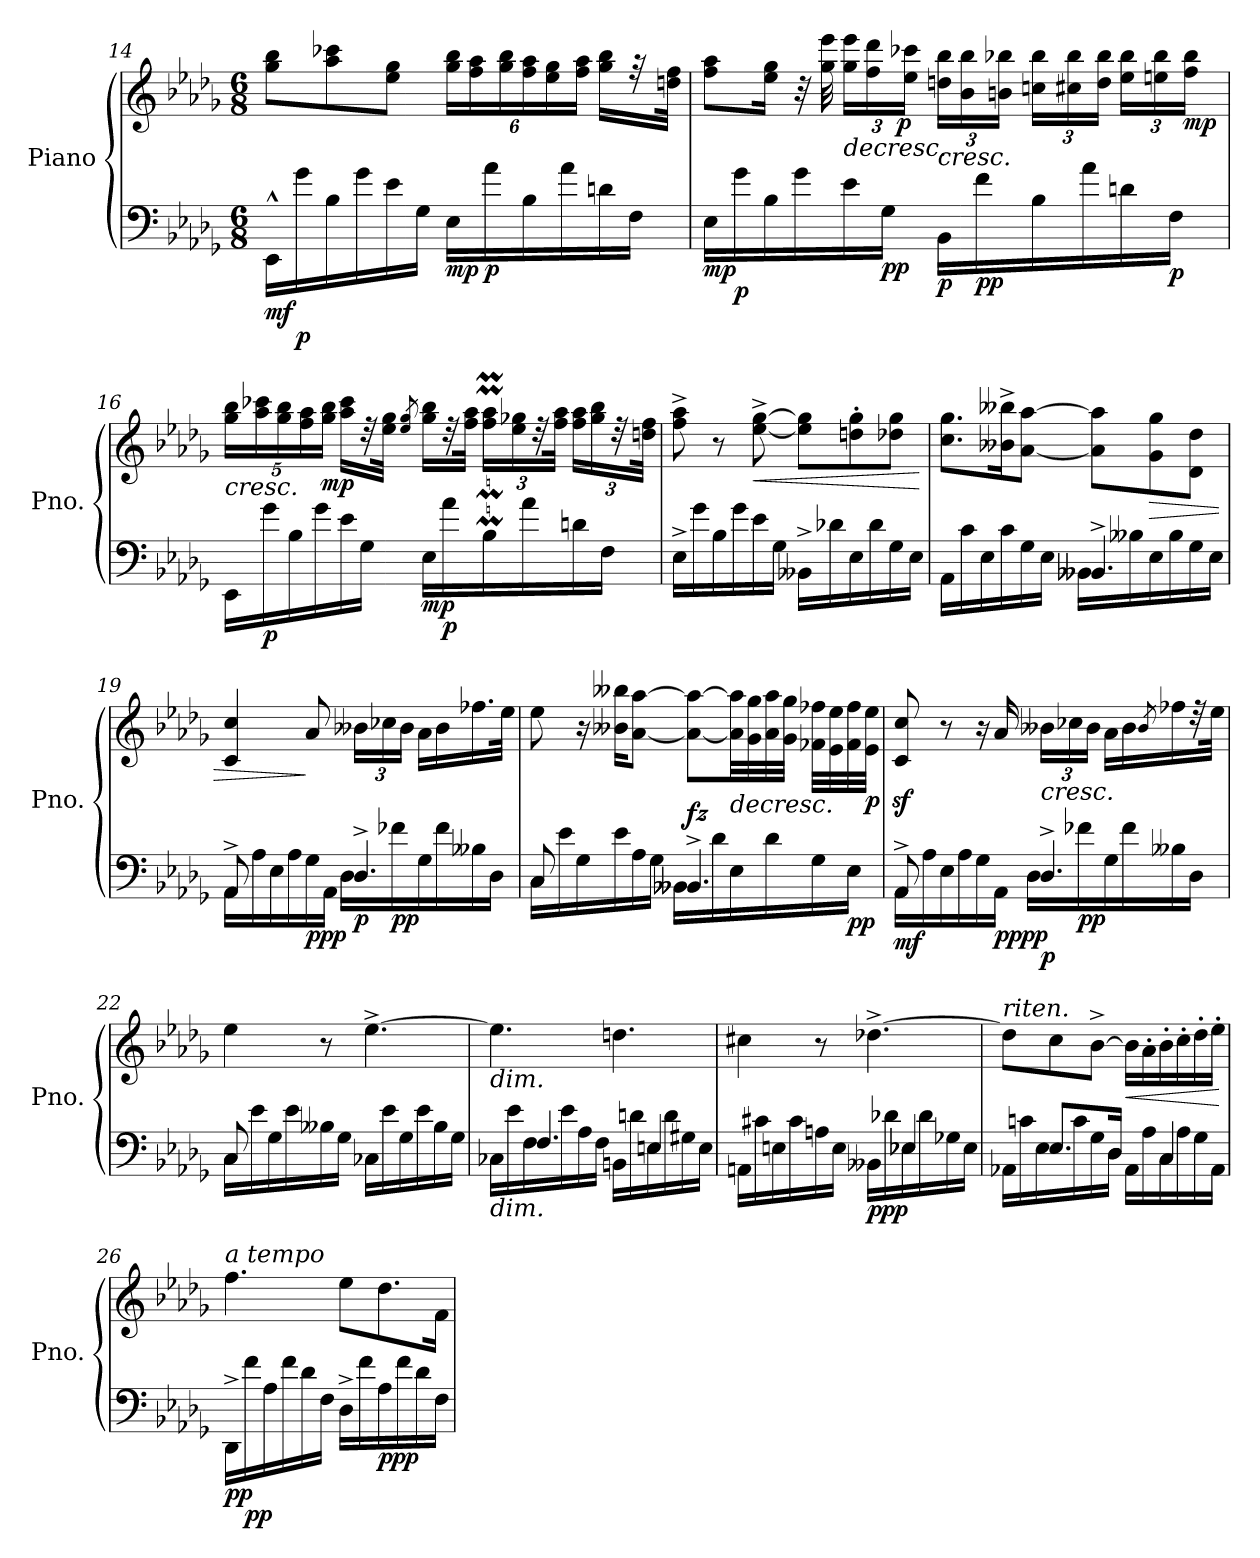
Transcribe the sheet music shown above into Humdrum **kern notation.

**kern	**kern	**dynam
*part1	*part1	*part1
*staff2	*staff1	*staff1/2
*I"Piano	*	*
*I'Pno.	*	*
*clefF4	*clefG2	*
*k[b-e-a-d-g-]	*k[b-e-a-d-g-]	*
*M6/8	*M6/8	*
*MM48	*MM48	*
=14	=14	=14
!	!	!LO:DY:b=2
16EE-^^\LL	8gg-\ 8bb-\L	mf
!	!	!LO:DY:b=2
16g-\	.	p
16B-\	8aa-\ 8ccc-X\	.
16g-\	.	.
16e-\	8ee-\ 8gg-\J	.
16G-\JJ	.	.
*	*Xbrackettup	*
!	!	!LO:DY:b=2
16E-\LL	24gg-\ 24bb-\LL	mp
.	24ff\ 24aa-\	.
!	!	!LO:DY:b=2
16a-\	.	p
.	24gg-\ 24bb-\	.
16B-\	24ff\ 24aa-\	.
.	24ee-\ 24gg-\	.
16a-\	.	.
.	24ff\ 24aa-\JJ	.
16dn\	16gg-\ 16bb-\LL	.
16F\JJ	32r	.
.	32ddn\ 32ff\JJk	.
!!LO:LB:g=z
=15	=15	=15
!	!	!LO:DY:b=2
16E-\LL	8ff\ 8aa-\L	mp
!	!	!LO:DY:b=2
16g-\	.	p
16B-\	16ee-\ 16gg-\Jk	.
16g-\	32r	.
.	32gg-\ 32eee-\	.
!	!	!LO:HP:b
16e-\	24gg-\ 24eee-\LL	>
.	24ff\ 24ddd-\	.
!	!	!LO:DY:b=2
16G-\JJ	.	pp
!	!	!LO:DY:n=1:b
.	24ee-\ 24ccc-X\JJ	] p
!	!	!LO:HP:b
!	!	!LO:DY:n=2:b=2
16BB-\LL	24ddn\ 24bb-\LL	< p
.	24b-\ 24bb-\	.
!	!	!LO:DY:n=3:b=2
16f\	.	pp
*	*MM42	*
.	24bn\ 24bb-X\JJ	.
16B-\	24ccn\ 24bb-\LL	.
.	24cc#X\ 24bb-\	.
16a-\	.	.
*	*MM46	*
.	24dd\ 24bb-\JJ	.
16dn\	24ee-\ 24bb-\LL	.
.	24een\ 24bb-\	.
!	!	!LO:DY:n=4:b=2
16F\JJ	.	p
!	!	!LO:DY:n=5:b
.	24ff\ 24bb-\JJ	[ mp
=16	=16	=16
*	*MM48	*
!	!	!LO:HP:b
!	!	!LO:DY:n=1:b=2
!	!	!LO:DY:n=2:b
16EE-\LL	20gg-\ 20bb-\LL	< mf p
.	20aa-\ 20ccc-X\	.
!	!	!LO:DY:n=3:b=2
16g-\	.	p
.	20gg-\ 20bb-\	.
16B-\	.	.
.	20ff\ 20aa-\	.
16g-\	.	.
!	!	!LO:DY:n=4:b
.	20gg-\ 20bb-\JJ	[ mp
16e-\	16aa-\ 16ccc-\LL	.
16G-\JJ	32rdd	.
.	32ee-\ 32gg-\JJk	.
.	8qee-/ 8qgg-/	.
!	!	!LO:DY:n=5:b=2
16E-\LL	16gg-\ 16bb-\LL	mp
!	!	!LO:DY:n=6:b=2
16a-\	32rdd	p
.	32ff\ 32aa-\JJk	.
*	*brackettup	*
16B-\	24ff\M 24aa-\MLL	.
.	24ee-\ 24gg-\	.
16a-\	.	.
.	48rdd	.
.	48ff\ 48aa-\JJk	.
16dn\	24ff\ 24aa-\LL	.
.	24gg-\ 24bb-\	.
16F\JJ	.	.
.	48rdd	.
.	48ddn\ 48ff\JJk	.
!!LO:PB:g=z
=17	=17	=17
16E-^\LL	8ff\^ 8aa-\^	.
16g-\	.	.
16B-\	8r	.
16g-\	.	.
!	!	!LO:HP:b
16e-\	[8ee-\^ [8gg-\^	<
16G-\JJ	.	.
16BB--X^\LL	8ee-\] 8gg-\]L	.
16d-X\	.	.
16E-\	8ddn\' 8gg-\'	.
16d-\	.	.
16G-\	8dd-X\ 8gg-\J	.
16E-\JJ	.	.
.	.	[
=18	=18	=18
*^	*	*
!	!	!	!LO:DY:b=2
!	!	!	!LO:DY:n=1:b
16AA-\LL	4.rFFFyy	8.cc\ 8.gg-\L	mf f
16c\	.	.	.
16E-\	.	.	.
16c\	.	16b--X\^ 16bb--X\^K	.
16G-\	.	[8a-\ [8aa-\J	.
16E-\JJ	.	.	.
4.BB--X^/	16BB--\LL	8a-\] 8aa-\]L	.
.	16B--X\	.	.
!	!	!	!LO:HP:b
.	16E-\	8g-\ 8gg-\	>
.	16B--\	.	.
.	16G-\	8d-\ 8dd-\J	.
.	16E-\JJ	.	.
=19	=19	=19	=19
8AA-^/	16AA-\LL	4c/ 4cc/	.
.	16A-\	.	.
4rFyy	16E-\	.	.
.	16A-\	.	.
!	!	!	!LO:DY:n=1:b=2
!	!	!	!LO:DY:n=2:b
.	16G-\	8a-/	] pp p
.	16AA-\JJ	.	.
*	*	*Xbrackettup	*
*	*	*MM46	*
!	!	!	!LO:DY:n=3:b=2
4.D-^/	16D-\LL	24b--X\LL	p
.	.	24cc-X\	.
!	!	!	!LO:DY:n=4:b=2
.	16f-X\	.	pp
.	.	24b--\JJ	.
.	16G-\	16a-\LL	.
.	16f-\	16b--\	.
.	16B--X\	16.ff-X\	.
.	16D-\JJ	.	.
.	.	32ee-\JJk	.
!!LO:LB:g=z
=20	=20	=20	=20
8C/	16C\LL	8ee-\	.
.	16e-\	.	.
4rAyy	16G-\	16r	.
!	!	!	!LO:DY:b=2
!	!	!	!LO:DY:n=1:b
.	16e-\	16b--X\ 16bb--X\KL	mf f
.	16A-\	[8a-\ [8aa-\J	.
.	16G-\JJ	.	.
!	!	!	!LO:DY:n=2:a=2
4.BB--X^/	16BB--\LL	8a-\_ 8aa-\_L	fz
.	16d-\	.	.
!	!	!	!LO:HP:b
.	16E-\	32a-\] 32aa-\]LL	>
.	.	32g-\ 32gg-\	.
.	16d-\	32a-\ 32aa-\	.
.	.	32g-\ 32gg-\JJJ	.
*	*	*MM42	*
.	16G-\	32f-X\ 32ff-X\LLL	.
.	.	32e-\ 32ee-\	.
!	!	!	!LO:DY:n=3:b=2
.	16E-\JJ	32f-\ 32ff-\	pp
!	!	!	!LO:DY:n=4:b
.	.	32e-\ 32ee-\JJJ	] p
=21	=21	=21	=21
!	!	!	!LO:DY:b=2
8AA-^/	16AA-\LL	8c/z< 8cc/z<	mf
.	16A-\	.	.
4rFyy	16E-\	8r	.
.	16A-\	.	.
.	16G-\	16r	.
!	!	!	!LO:DY:b=2
!	!	!	!LO:DY:n=1:b
.	16AA-\JJ	16a-/	pp pp
*	*	*MM46	*
!	!	!	!LO:HP:b
!	!	!	!LO:DY:n=2:b=2
4.D-^/	16D-\LL	24b--X\LL	< p
.	.	24cc-X\	.
!	!	!	!LO:DY:n=3:b=2
.	16f-X\	.	pp
.	.	24b--\JJ	.
.	16G-\	16a-\LL	.
.	16f-\	16b--\	.
.	.	8qb--/	.
.	16B--X\	16ff-X\	.
.	16D-\JJ	32r	.
.	.	32ee-\JJk	.
=22	=22	=22	=22
8C/	16C\LL	4ee-\	.
.	16e-\	.	.
4rAyy	16G-\	.	.
.	16e-\	.	.
.	16B--X\	8r	[
.	16G-\JJ	.	.
*	*	*MM48	*
!	!	!	!LO:DY:b=2
!	!	!	!LO:DY:n=1:b
4.ryy	16C-X\LL	[4.ee-^\	mp f
.	16e-\	.	.
.	16G-\	.	.
.	16e-\	.	.
.	16B--\	.	.
.	16G-\JJ	.	.
!!LO:LB:g=z
=23	=23	=23	=23
!	!	!LO:TX:b:i:t=dim.	!
!LO:TX:b:i:t=dim.	!	!	!
8ryy	16C-X\LL	4.ee-\]	.
.	16e-\	.	.
4.F/	16F\	.	.
.	16e-\	.	.
.	16A-\	.	.
.	16F\JJ	.	.
.	16BBn\LL	4.ddn\	.
.	16dn\	.	.
4En/	16E\	.	.
.	16d\	.	.
.	16G#X\	.	.
.	16E\JJ	.	.
=24	=24	=24	=24
16AAn\LL	4.rAAAyy	4cc#X\	.
16c#X\	.	.	.
16En\	.	.	.
16c#\	.	.	.
16An\	.	8r	.
16E\JJ	.	.	.
!	!	!	!LO:DY:b=2
!	!	!	!LO:DY:n=1:b
8ryy	16BB--X\LL	[4.dd-X^\	pp p
.	16d-X\	.	.
4E-X/	16E-\	.	.
.	16d-\	.	.
.	16G-X\	.	.
.	16E-\JJ	.	.
=25	=25	=25	=25
!	!	!LO:TX:a:i:t=riten.	!
8ryy	16AA-X\LL	8dd-\L]	.
.	16cn\	.	.
8.E-/L	16E-\	8cc\	.
.	16c\	.	.
.	16G-\	[8b-^\J	.
16D-/Jk	16D-\JJ	.	.
!	!	!	!LO:HP:b
8ryy	16AA-\LL	16b-\LL]	<
.	16A-\	16a-'\	.
*	*	*MM44	*
4C/	16C\	16b-'\	.
.	16A-\	16cc'\	.
.	16G-\	16dd-'\	.
.	16AA-\JJ	16ee-'\JJ	.
*v	*v	*	*
.	.	[
=26	=26	=26
!	!LO:TX:a:i:t=a tempo	!
!	!	!LO:DY:b=2
!	!	!LO:DY:n=1:b
16DD-^\LL	4.ff\	p p
!	!	!LO:DY:n=2:b=2
16f\	.	pp
16A-\	.	.
16f\	.	.
16d-\	.	.
16F\JJ	.	.
16D-^\LL	8ee-\L	.
16f\	.	.
!	!	!LO:DY:n=3:b=2
!	!	!LO:DY:n=4:b
16A-\	8.dd-\	pp p
16f\	.	.
16d-\	.	.
16F\JJ	16f\Jk	.
=	=	=
*-	*-	*-
